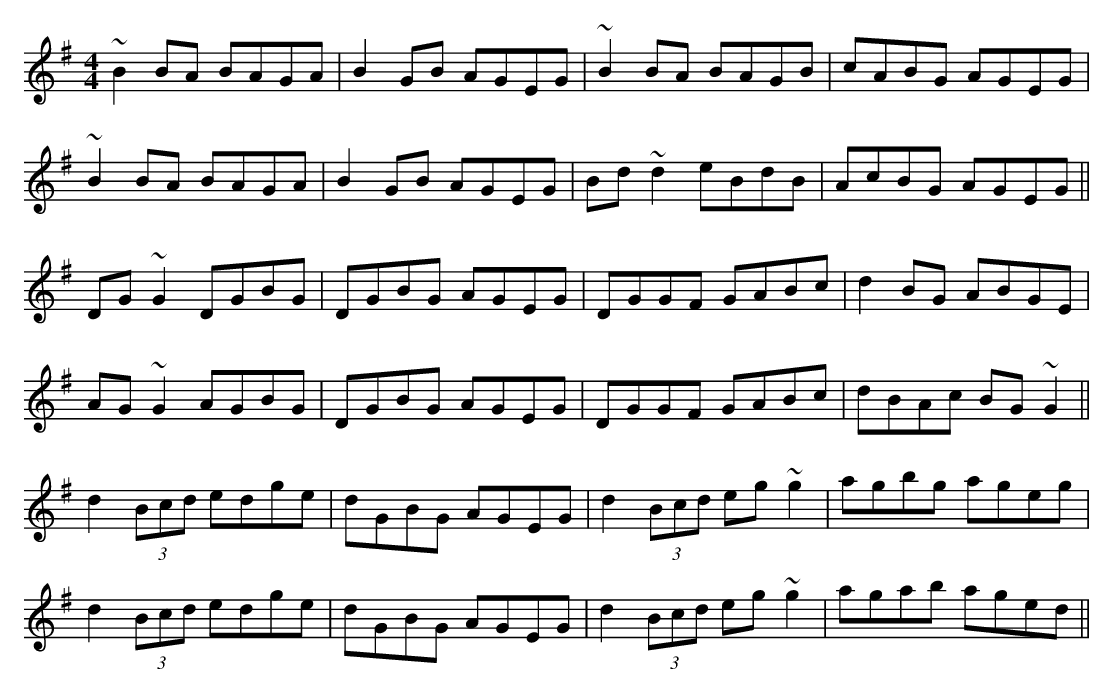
X:1
M:4/4
K:G
~B2BA BAGA|B2GB AGEG|~B2BA BAGB|cABG AGEG|
~B2BA BAGA|B2GB AGEG|Bd~d2 eBdB|AcBG AGEG||
DG~G2 DGBG|DGBG AGEG|DGGF GABc|d2BG ABGE|
AG~G2 AGBG|DGBG AGEG|DGGF GABc|dBAc BG~G2||
d2 (3Bcd edge|dGBG AGEG|d2 (3Bcd eg~g2|agbg ageg|
d2 (3Bcd edge|dGBG AGEG|d2 (3Bcd eg~g2|agab aged||
